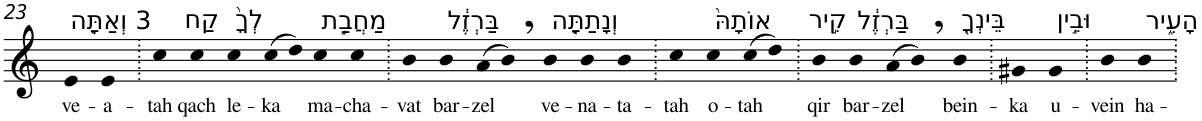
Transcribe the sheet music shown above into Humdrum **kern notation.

**kern	**text
*part1	*part1
*staff1	*staff1
*I"Piano	*
*I'Pno	*
!!LO:PB:g=z
*clefG2	*
*k[]	*
=23	=23
!LO:TX:a:t=3 וְאַתָּ֤ה	!
!	!LO:LY:b
4e	ve-
!	!LO:LY:b
4e	-a-
=24.	=24.
!	!LO:LY:b
4cc	-tah
!LO:TX:a:t=קַח	!
!	!LO:LY:b
4cc	qach
!LO:TX:a:t=לְךָ֙	!
!	!LO:LY:b
4cc	le-
!	!LO:LY:b
(>8cc	-ka
8dd)	.
!LO:TX:a:t=מַחֲבַ֣ת	!
!	!LO:LY:b
4cc	ma-
!	!LO:LY:b
4cc	-cha-
=25.	=25.
!	!LO:LY:b
4b	-vat
!LO:TX:a:t=בַּרְזֶ֔ל	!
!	!LO:LY:b
4b	bar-
!	!LO:LY:b
(>8a	-zel
8b,)	.
!LO:TX:a:t=וְנָתַתָּ֤ה	!
!	!LO:LY:b
4b	ve-
!	!LO:LY:b
4b	-na-
!	!LO:LY:b
4b	-ta-
=26.	=26.
!	!LO:LY:b
4cc	-tah
!LO:TX:a:t=אוֹתָהּ֙	!
!	!LO:LY:b
4cc	o-
!	!LO:LY:b
(>8cc	-tah
8dd)	.
=27.	=27.
!LO:TX:a:t=קִ֣יר	!
!	!LO:LY:b
4b	qir
!LO:TX:a:t=בַּרְזֶ֔ל	!
!	!LO:LY:b
4b	bar-
!	!LO:LY:b
(>8a	-zel
8b,)	.
!LO:TX:a:t=בֵּינְךָ֖	!
!	!LO:LY:b
4b	bein-
=28.	=28.
!	!LO:LY:b
4g#X	-ka
!LO:TX:a:t=וּבֵ֣ין	!
!	!LO:LY:b
4g#	u-
=29.	=29.
!	!LO:LY:b
4b	-vein
!LO:TX:a:t=הָעִ֑יר	!
!	!LO:LY:b
4b	ha-
=.	=.
*-	*-
